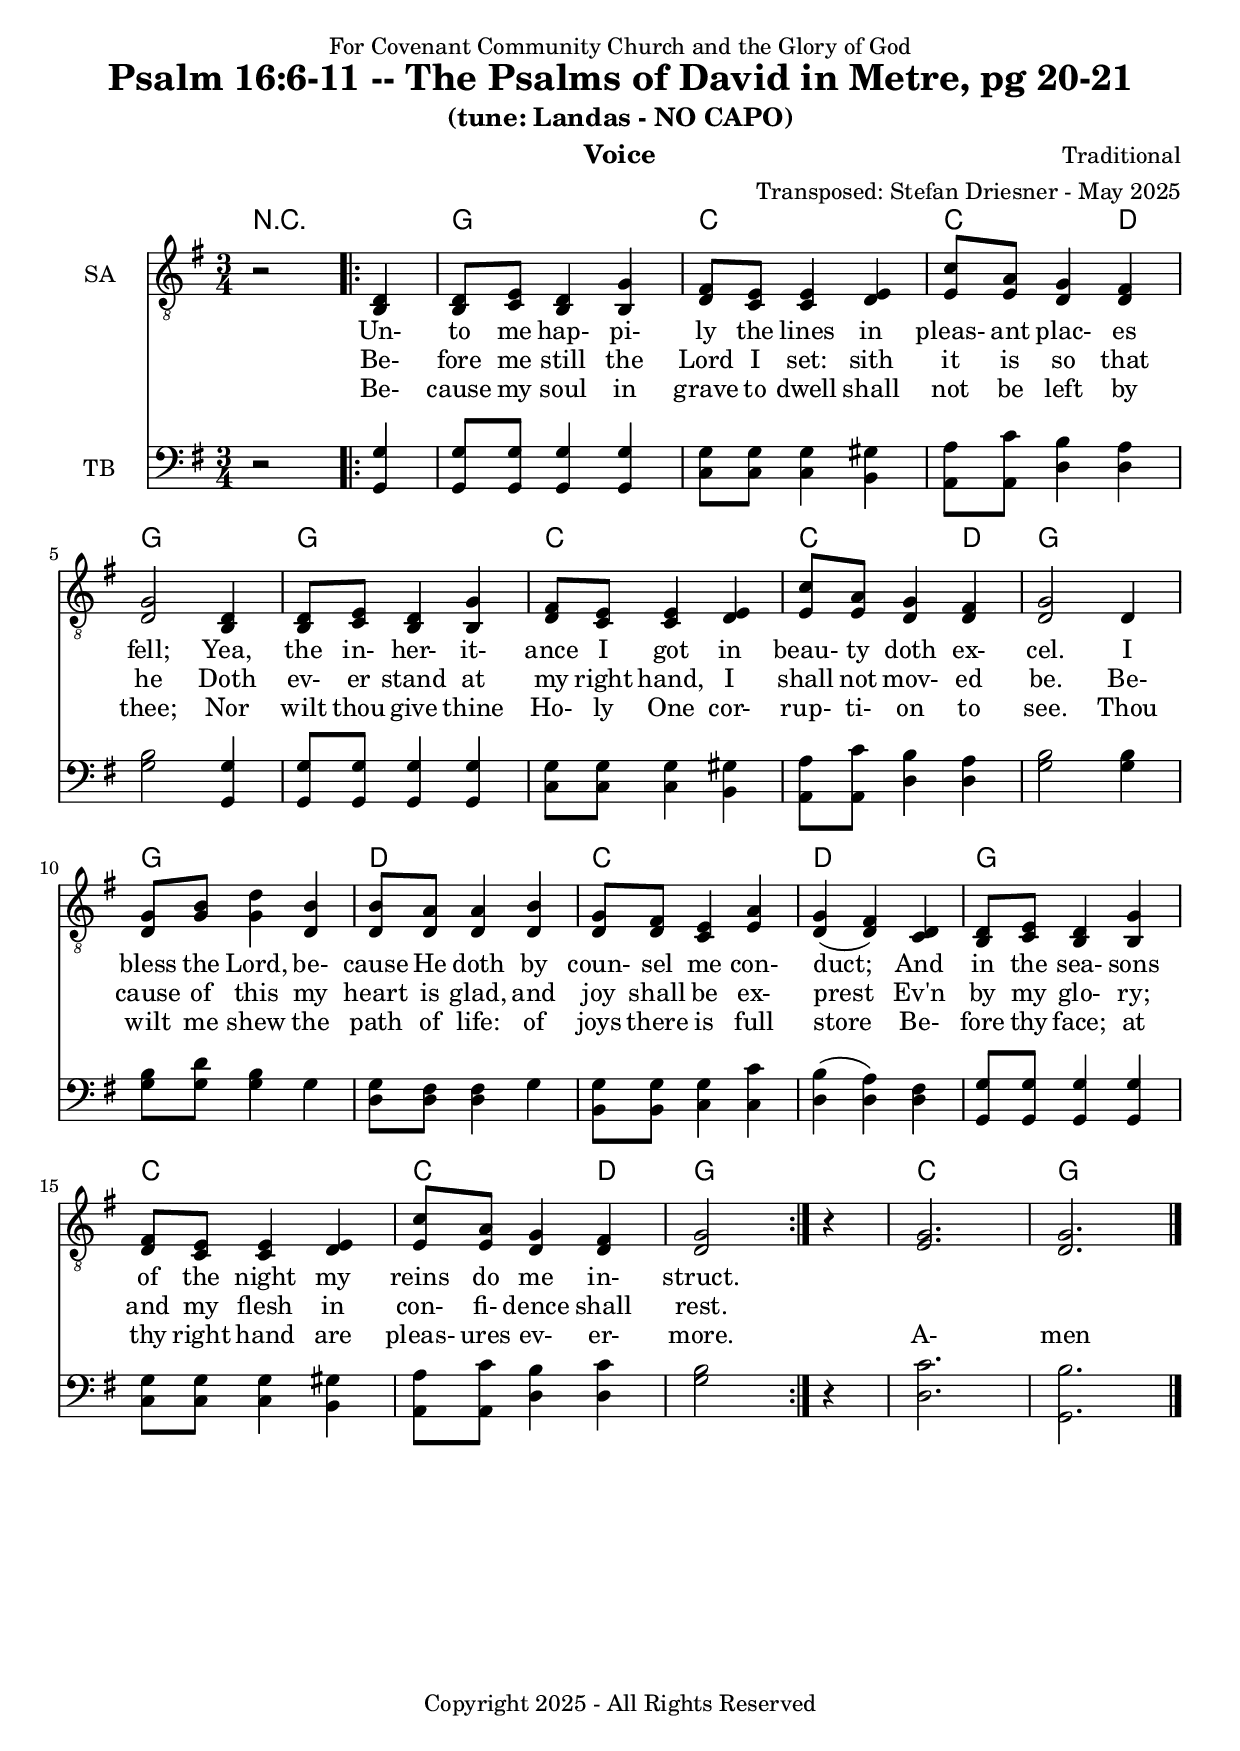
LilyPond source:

\version "2.24.1"
\language "english"

% force .mid extension for MIDI file output
#(ly:set-option 'midi-extension "mid")

\header {
  dedication = "For Covenant Community Church and the Glory of God"
  title = "Psalm 16:6-11 -- The Psalms of David in Metre, pg 20-21"
  subtitle = "(tune: Landas - NO CAPO)"
  instrument = "Voice"
  composer = "Traditional"
  arranger = "Transposed: Stefan Driesner - May 2025"
  meter = ""
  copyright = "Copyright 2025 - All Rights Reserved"
}

global = {
  \key g \major
  \numericTimeSignature
  \time 3/4
}

versesVoiceOne = \lyricmode {
  % Verse 6-7
  Un- to me hap- pi- ly the lines
  in pleas- ant plac- es fell;
  Yea, the in- her- it- ance I got
  in beau- ty doth ex- cel.
  I bless the Lord, be- cause He doth
  by coun- sel me con- duct;
  And in the sea- sons of the night
  my reins do me in- struct.
}

versesVoiceTwo = \lyricmode {
  % Verse 8-9
  Be- fore me still the Lord I set:
  sith it is so that he
  Doth ev- er stand at my right hand,
  I shall not mov- ed be.
  Be- cause of this my heart is glad,
  and joy shall be ex- prest
  Ev'n by my glo- ry; and my flesh
  in con- fi- dence shall rest.
}

versesVoiceThree = \lyricmode {
  % Verse 10-11
  Be- cause my soul in grave to dwell
  shall not be left by thee;
  Nor wilt thou give thine Ho- ly One
  cor- rup- ti- on to see.
  Thou wilt me shew the path of life:
  of joys there is full store
  Be- fore thy face; at thy right hand
  are pleas- ures ev- er- more.
  A- men
}

% G major  ^\markup { \fret-diagram "6-3;5-2;4-o;3-o;2-3;1-3;" }
% C9 major ^\markup { \fret-diagram "6-o;5-3;4-2;3-o;2-3;1-3;" }
% D major  ^\markup { \fret-diagram "6-x;5-o;4-o;3-2;2-3;1-2;" }

MelodyVoice = \relative c {
  \global
  \dynamicUp
  % Music follows here.
  {
    r2
    \repeat volta 2
    {
      <d >4 |
      % Verse 1
      <d  >8  <e  >8  <d  >4  <g  >4  |
      <fs >8  <e  >8  <e  >4  <e  >4  |
      <c' >8  <a  >8  <g  >4  <fs >4  |
      <g  >2                  <d  >4  |
      <d  >8  <e  >8  <d  >4  <g  >4  |
      <fs >8  <e  >8  <e  >4  <e  >4  |
      <c' >8  <a  >8  <g  >4  <fs >4  |
      <g  >2                  <d  >4  |
      <g  >8  <b  >8  <d  >4  <b  >4  |
      <b  >8  <a  >8  <a  >4  <b  >4  |
      <g  >8  <fs >8  <e  >4  <a  >4  |
      <g  >4         (<fs >4) <d  >4  |
      <d  >8  <e  >8  <d  >4  <g  >4  |
      <fs >8  <e  >8  <e  >4  <e  >4  |
      <c' >8  <a  >8  <g  >4  <fs >4  |
      <g  >2
    }
    r4
  }
  <g>2. <g>2.
  \bar "|."
}

SAVoiceVerse = {
}

SAVoice = \relative c {
  \global
  \dynamicUp
  % Music follows here.
  {
    r2
    \repeat volta 2
    {
      <b  d >4 |
      <b  d  >8  <c  e  >8  <b  d  >4  <b  g' >4  |
      <d  fs >8  <c  e  >8  <c  e  >4  <d  e  >4  |
      <e  c' >8  <e  a  >8  <d  g  >4  <d  fs >4  |
      <d  g  >2                        <b  d  >4  |
      <b  d  >8  <c  e  >8  <b  d  >4  <b  g' >4  |
      <d  fs >8  <c  e  >8  <c  e  >4  <d  e  >4  |
      <e  c' >8  <e  a  >8  <d  g  >4  <d  fs >4  |
      <d  g  >2                        <d     >4  |
      <d  g  >8  <g  b  >8  <g  d' >4  <d  b' >4  |
      <d  b' >8  <d  a' >8  <d  a' >4  <d  b' >4  |
      <d  g  >8  <d  fs >8  <c  e  >4  <e  a  >4  |
      <d  g  >4            (<d  fs >4) <c  d  >4  |
      <b  d  >8  <c  e  >8  <b  d  >4  <b  g' >4  |
      <d  fs >8  <c  e  >8  <c  e  >4  <d  e  >4  |
      <e  c' >8  <e  a  >8  <d  g  >4  <d  fs >4  |
      <d  g  >2
    }
    r4
  }
  <e  g  >2. <d  g  >2.
  \bar "|."
}

TBVoice = \relative c {
  \global
  \dynamicUp
  % Music follows here.
  {
    r2
    \repeat volta 2
    {
      <g  g' >4 |
      <g  g' >8  <g  g' >8  <g  g' >4  <g  g' >4  |
      <c  g' >8  <c  g' >8  <c  g' >4  <b  gs'>4  |
      <a  a' >8  <a  c' >8  <d  b' >4  <d  a' >4  |
      <g  b  >2                        <g, g' >4  |
      <g  g' >8  <g  g' >8  <g  g' >4  <g  g' >4  |
      <c  g' >8  <c  g' >8  <c  g' >4  <b  gs'>4  |
      <a  a' >8  <a  c' >8  <d  b' >4  <d  a' >4  |
      <g  b  >2                        <g  b  >4  |
      <g  b  >8  <g  d' >8  <g  b  >4  <g     >4  |
      <d  g  >8  <d  fs >8  <d  fs >4  <g     >4  |
      <b, g' >8  <b  g' >8  <c  g' >4  <c  c' >4  |
      <d  b'  >4           (<d  a' >4) <d  fs >4  |
      <g, g'  >8 <g  g' >8  <g  g' >4  <g  g' >4  |
      <c  g' >8  <c  g' >8  <c  g' >4  <b  gs'>4  |
      <a  a' >8  <a  c' >8  <d  b' >4  <d  c' >4  |
      <g  b  >2
    }
    r4
  }
  <d  c'  >2. <g,  b'  >2.
  \bar "|."
}

Chords = \new ChordNames {
  \chordmode {
    r2.
    <g>2. <c>2. <c>2  <d>4 <g>2.
    <g>2. <c>2. <c>2  <d>4 <g>2.
    <g>2. <d>2. <c>2.      <d>2.
    <g>2. <c>2. <c>2  <d>4 <g>2.
    <c>  <g>
  }
}

MelodyVoicePart = \new Staff \with {
  instrumentName = "Melody"
  midiInstrument = "Voice Oohs"
} { \clef "treble_8" \MelodyVoice }
\addlyrics { \versesVoiceOne }
\addlyrics { \versesVoiceTwo }
\addlyrics { \versesVoiceThree }

SAVoicePart = \new Staff \with {
  instrumentName = "SA"
  midiInstrument = "Voice Oohs"
} { \clef "treble_8" \SAVoice }
\addlyrics { \versesVoiceOne }
\addlyrics { \versesVoiceTwo }
\addlyrics { \versesVoiceThree }

TBVoicePart = \new Staff \with {
  instrumentName = "TB"
  midiInstrument = "Voice Oohs"
} { \clef bass \TBVoice }

\score {
  <<
    \Chords
    % \MelodyVoicePart
    \SAVoicePart
    \TBVoicePart
  >>
  \layout { }
  \midi {
    \context {
      \Score
      tempoWholesPerMinute = #(ly:make-moment 100 2)
    }
  }
}

%\markup {
%  \fill-line {
%    {
%      \column {
%        \left-align {
%	  "    Amen"
%        }
%      }
%    }
%  }
%}
